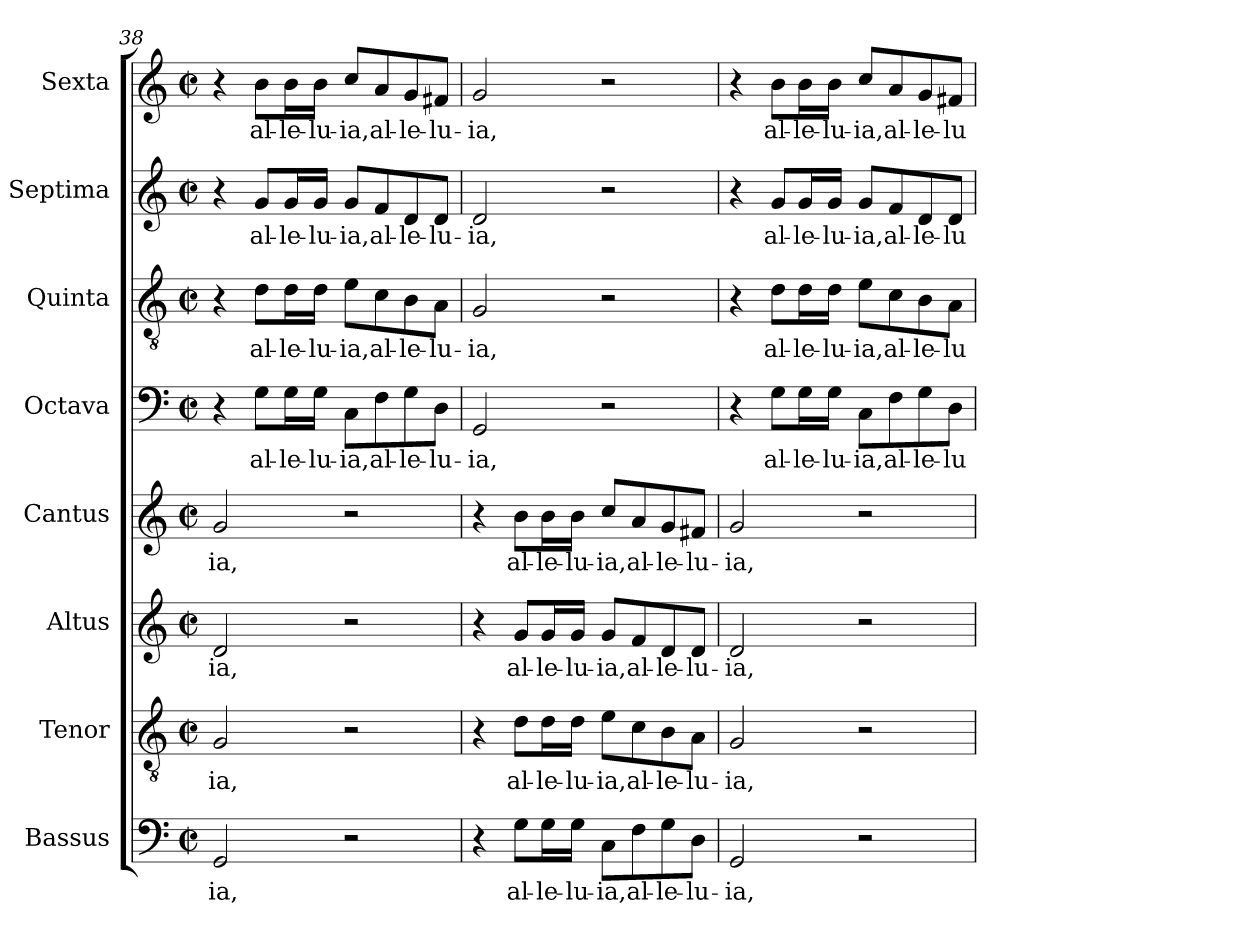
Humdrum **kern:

**kern	**text	**kern	**text	**kern	**text	**kern	**text	**kern	**text	**kern	**text	**kern	**text	**kern	**text
*part8	*part8	*part7	*part7	*part6	*part6	*part5	*part5	*part4	*part4	*part3	*part3	*part2	*part2	*part1	*part1
*staff8	*staff8	*staff7	*staff7	*staff6	*staff6	*staff5	*staff5	*staff4	*staff4	*staff3	*staff3	*staff2	*staff2	*staff1	*staff1
*I"Bassus	*	*I"Tenor	*	*I"Altus	*	*I"Cantus	*	*I"Octava	*	*I"Quinta	*	*I"Septima	*	*I"Sexta	*
*I'B.	*	*I'T.	*	*I'A.	*	*I'S.	*	*	*	*I'T.	*	*I'A.	*	*I'S.	*
!!LO:LB:g=z
*clefF4	*	*clefGv2	*	*clefG2	*	*clefG2	*	*clefF4	*	*clefGv2	*	*clefG2	*	*clefG2	*
*	*	*ITrd7c12	*	*	*	*	*	*	*	*ITrd7c12	*	*	*	*	*
*k[]	*	*k[]	*	*k[]	*	*k[]	*	*k[]	*	*k[]	*	*k[]	*	*k[]	*
*C:	*	*C:	*	*C:	*	*C:	*	*C:	*	*C:	*	*C:	*	*C:	*
*M2/2	*	*M2/2	*	*M2/2	*	*M2/2	*	*M2/2	*	*M2/2	*	*M2/2	*	*M2/2	*
*met(c|)	*	*met(c|)	*	*met(c|)	*	*met(c|)	*	*met(c|)	*	*met(c|)	*	*met(c|)	*	*met(c|)	*
=38	=38	=38	=38	=38	=38	=38	=38	=38	=38	=38	=38	=38	=38	=38	=38
!	!LO:LY:b:color=#000000	!	!	!	!	!	!	!	!	!	!	!	!	!	!
!	!	!	!LO:LY:b:color=#000000	!	!	!	!	!	!	!	!	!	!	!	!
!	!	!	!	!	!LO:LY:b:color=#000000	!	!	!	!	!	!	!	!	!	!
!	!	!	!	!	!	!	!LO:LY:b:color=#000000	!	!	!	!	!	!	!	!
2GGi/	-ia,	2GGi/	-ia,	2di/	-ia,	2gi/	-ia,	4r	.	4r	.	4r	.	4r	.
!	!	!	!	!	!	!	!	!	!LO:LY:b:color=#000000	!	!	!	!	!	!
!	!	!	!	!	!	!	!	!	!	!	!LO:LY:b:color=#000000	!	!	!	!
!	!	!	!	!	!	!	!	!	!	!	!	!	!LO:LY:b:color=#000000	!	!
!	!	!	!	!	!	!	!	!	!	!	!	!	!	!	!LO:LY:b:color=#000000
.	.	.	.	.	.	.	.	8Gi\L	al-	8Di\L	al-	8gi/L	al-	8bi\L	al-
!	!	!	!	!	!	!	!	!	!LO:LY:b:color=#000000	!	!	!	!	!	!
!	!	!	!	!	!	!	!	!	!	!	!LO:LY:b:color=#000000	!	!	!	!
!	!	!	!	!	!	!	!	!	!	!	!	!	!LO:LY:b:color=#000000	!	!
!	!	!	!	!	!	!	!	!	!	!	!	!	!	!	!LO:LY:b:color=#000000
.	.	.	.	.	.	.	.	16Gi\L	-le-	16Di\L	-le-	16gi/L	-le-	16bi\L	-le-
!	!	!	!	!	!	!	!	!	!LO:LY:b:color=#000000	!	!	!	!	!	!
!	!	!	!	!	!	!	!	!	!	!	!LO:LY:b:color=#000000	!	!	!	!
!	!	!	!	!	!	!	!	!	!	!	!	!	!LO:LY:b:color=#000000	!	!
!	!	!	!	!	!	!	!	!	!	!	!	!	!	!	!LO:LY:b:color=#000000
.	.	.	.	.	.	.	.	16Gi\JJ	-lu-	16Di\JJ	-lu-	16gi/JJ	-lu-	16bi\JJ	-lu-
!	!	!	!	!	!	!	!	!	!LO:LY:b:color=#000000	!	!	!	!	!	!
!	!	!	!	!	!	!	!	!	!	!	!LO:LY:b:color=#000000	!	!	!	!
!	!	!	!	!	!	!	!	!	!	!	!	!	!LO:LY:b:color=#000000	!	!
!	!	!	!	!	!	!	!	!	!	!	!	!	!	!	!LO:LY:b:color=#000000
2r	.	2r	.	2r	.	2r	.	8Ci\L	-ia,	8Ei\L	-ia,	8gi/L	-ia,	8cci/L	-ia,
!	!	!	!	!	!	!	!	!	!LO:LY:b:color=#000000	!	!	!	!	!	!
!	!	!	!	!	!	!	!	!	!	!	!LO:LY:b:color=#000000	!	!	!	!
!	!	!	!	!	!	!	!	!	!	!	!	!	!LO:LY:b:color=#000000	!	!
!	!	!	!	!	!	!	!	!	!	!	!	!	!	!	!LO:LY:b:color=#000000
.	.	.	.	.	.	.	.	8Fi\	al-	8Ci\	al-	8fi/	al-	8ai/	al-
!	!	!	!	!	!	!	!	!	!LO:LY:b:color=#000000	!	!	!	!	!	!
!	!	!	!	!	!	!	!	!	!	!	!LO:LY:b:color=#000000	!	!	!	!
!	!	!	!	!	!	!	!	!	!	!	!	!	!LO:LY:b:color=#000000	!	!
!	!	!	!	!	!	!	!	!	!	!	!	!	!	!	!LO:LY:b:color=#000000
.	.	.	.	.	.	.	.	8Gi\	-le-	8BBi\	-le-	8di/	-le-	8gi/	-le-
!	!	!	!	!	!	!	!	!	!LO:LY:b:color=#000000	!	!	!	!	!	!
!	!	!	!	!	!	!	!	!	!	!	!LO:LY:b:color=#000000	!	!	!	!
!	!	!	!	!	!	!	!	!	!	!	!	!	!LO:LY:b:color=#000000	!	!
!	!	!	!	!	!	!	!	!	!	!	!	!	!	!	!LO:LY:b:color=#000000
.	.	.	.	.	.	.	.	8Di\J	-lu-	8AAi\J	-lu-	8di/J	-lu-	8f#Xi/J	-lu-
=39	=39	=39	=39	=39	=39	=39	=39	=39	=39	=39	=39	=39	=39	=39	=39
!	!	!	!	!	!	!	!	!	!LO:LY:b:color=#000000	!	!	!	!	!	!
!	!	!	!	!	!	!	!	!	!	!	!LO:LY:b:color=#000000	!	!	!	!
!	!	!	!	!	!	!	!	!	!	!	!	!	!LO:LY:b:color=#000000	!	!
!	!	!	!	!	!	!	!	!	!	!	!	!	!	!	!LO:LY:b:color=#000000
4r	.	4r	.	4r	.	4r	.	2GGi/	-ia,	2GGi/	-ia,	2di/	-ia,	2gi/	-ia,
!	!LO:LY:b:color=#000000	!	!	!	!	!	!	!	!	!	!	!	!	!	!
!	!	!	!LO:LY:b:color=#000000	!	!	!	!	!	!	!	!	!	!	!	!
!	!	!	!	!	!LO:LY:b:color=#000000	!	!	!	!	!	!	!	!	!	!
!	!	!	!	!	!	!	!LO:LY:b:color=#000000	!	!	!	!	!	!	!	!
8Gi\L	al-	8Di\L	al-	8gi/L	al-	8bi\L	al-	.	.	.	.	.	.	.	.
!	!LO:LY:b:color=#000000	!	!	!	!	!	!	!	!	!	!	!	!	!	!
!	!	!	!LO:LY:b:color=#000000	!	!	!	!	!	!	!	!	!	!	!	!
!	!	!	!	!	!LO:LY:b:color=#000000	!	!	!	!	!	!	!	!	!	!
!	!	!	!	!	!	!	!LO:LY:b:color=#000000	!	!	!	!	!	!	!	!
16Gi\L	-le-	16Di\L	-le-	16gi/L	-le-	16bi\L	-le-	.	.	.	.	.	.	.	.
!	!LO:LY:b:color=#000000	!	!	!	!	!	!	!	!	!	!	!	!	!	!
!	!	!	!LO:LY:b:color=#000000	!	!	!	!	!	!	!	!	!	!	!	!
!	!	!	!	!	!LO:LY:b:color=#000000	!	!	!	!	!	!	!	!	!	!
!	!	!	!	!	!	!	!LO:LY:b:color=#000000	!	!	!	!	!	!	!	!
16Gi\JJ	-lu-	16Di\JJ	-lu-	16gi/JJ	-lu-	16bi\JJ	-lu-	.	.	.	.	.	.	.	.
!	!LO:LY:b:color=#000000	!	!	!	!	!	!	!	!	!	!	!	!	!	!
!	!	!	!LO:LY:b:color=#000000	!	!	!	!	!	!	!	!	!	!	!	!
!	!	!	!	!	!LO:LY:b:color=#000000	!	!	!	!	!	!	!	!	!	!
!	!	!	!	!	!	!	!LO:LY:b:color=#000000	!	!	!	!	!	!	!	!
8Ci\L	-ia,	8Ei\L	-ia,	8gi/L	-ia,	8cci/L	-ia,	2r	.	2r	.	2r	.	2r	.
!	!LO:LY:b:color=#000000	!	!	!	!	!	!	!	!	!	!	!	!	!	!
!	!	!	!LO:LY:b:color=#000000	!	!	!	!	!	!	!	!	!	!	!	!
!	!	!	!	!	!LO:LY:b:color=#000000	!	!	!	!	!	!	!	!	!	!
!	!	!	!	!	!	!	!LO:LY:b:color=#000000	!	!	!	!	!	!	!	!
8Fi\	al-	8Ci\	al-	8fi/	al-	8ai/	al-	.	.	.	.	.	.	.	.
!	!LO:LY:b:color=#000000	!	!	!	!	!	!	!	!	!	!	!	!	!	!
!	!	!	!LO:LY:b:color=#000000	!	!	!	!	!	!	!	!	!	!	!	!
!	!	!	!	!	!LO:LY:b:color=#000000	!	!	!	!	!	!	!	!	!	!
!	!	!	!	!	!	!	!LO:LY:b:color=#000000	!	!	!	!	!	!	!	!
8Gi\	-le-	8BBi\	-le-	8di/	-le-	8gi/	-le-	.	.	.	.	.	.	.	.
!	!LO:LY:b:color=#000000	!	!	!	!	!	!	!	!	!	!	!	!	!	!
!	!	!	!LO:LY:b:color=#000000	!	!	!	!	!	!	!	!	!	!	!	!
!	!	!	!	!	!LO:LY:b:color=#000000	!	!	!	!	!	!	!	!	!	!
!	!	!	!	!	!	!	!LO:LY:b:color=#000000	!	!	!	!	!	!	!	!
8Di\J	-lu-	8AAi\J	-lu-	8di/J	-lu-	8f#Xi/J	-lu-	.	.	.	.	.	.	.	.
=40	=40	=40	=40	=40	=40	=40	=40	=40	=40	=40	=40	=40	=40	=40	=40
!	!LO:LY:b:color=#000000	!	!	!	!	!	!	!	!	!	!	!	!	!	!
!	!	!	!LO:LY:b:color=#000000	!	!	!	!	!	!	!	!	!	!	!	!
!	!	!	!	!	!LO:LY:b:color=#000000	!	!	!	!	!	!	!	!	!	!
!	!	!	!	!	!	!	!LO:LY:b:color=#000000	!	!	!	!	!	!	!	!
2GGi/	-ia,	2GGi/	-ia,	2di/	-ia,	2gi/	-ia,	4r	.	4r	.	4r	.	4r	.
!	!	!	!	!	!	!	!	!	!LO:LY:b:color=#000000	!	!	!	!	!	!
!	!	!	!	!	!	!	!	!	!	!	!LO:LY:b:color=#000000	!	!	!	!
!	!	!	!	!	!	!	!	!	!	!	!	!	!LO:LY:b:color=#000000	!	!
!	!	!	!	!	!	!	!	!	!	!	!	!	!	!	!LO:LY:b:color=#000000
.	.	.	.	.	.	.	.	8Gi\L	al-	8Di\L	al-	8gi/L	al-	8bi\L	al-
!	!	!	!	!	!	!	!	!	!LO:LY:b:color=#000000	!	!	!	!	!	!
!	!	!	!	!	!	!	!	!	!	!	!LO:LY:b:color=#000000	!	!	!	!
!	!	!	!	!	!	!	!	!	!	!	!	!	!LO:LY:b:color=#000000	!	!
!	!	!	!	!	!	!	!	!	!	!	!	!	!	!	!LO:LY:b:color=#000000
.	.	.	.	.	.	.	.	16Gi\L	-le-	16Di\L	-le-	16gi/L	-le-	16bi\L	-le-
!	!	!	!	!	!	!	!	!	!LO:LY:b:color=#000000	!	!	!	!	!	!
!	!	!	!	!	!	!	!	!	!	!	!LO:LY:b:color=#000000	!	!	!	!
!	!	!	!	!	!	!	!	!	!	!	!	!	!LO:LY:b:color=#000000	!	!
!	!	!	!	!	!	!	!	!	!	!	!	!	!	!	!LO:LY:b:color=#000000
.	.	.	.	.	.	.	.	16Gi\JJ	-lu-	16Di\JJ	-lu-	16gi/JJ	-lu-	16bi\JJ	-lu-
!	!	!	!	!	!	!	!	!	!LO:LY:b:color=#000000	!	!	!	!	!	!
!	!	!	!	!	!	!	!	!	!	!	!LO:LY:b:color=#000000	!	!	!	!
!	!	!	!	!	!	!	!	!	!	!	!	!	!LO:LY:b:color=#000000	!	!
!	!	!	!	!	!	!	!	!	!	!	!	!	!	!	!LO:LY:b:color=#000000
2r	.	2r	.	2r	.	2r	.	8Ci\L	-ia,	8Ei\L	-ia,	8gi/L	-ia,	8cci/L	-ia,
!	!	!	!	!	!	!	!	!	!LO:LY:b:color=#000000	!	!	!	!	!	!
!	!	!	!	!	!	!	!	!	!	!	!LO:LY:b:color=#000000	!	!	!	!
!	!	!	!	!	!	!	!	!	!	!	!	!	!LO:LY:b:color=#000000	!	!
!	!	!	!	!	!	!	!	!	!	!	!	!	!	!	!LO:LY:b:color=#000000
.	.	.	.	.	.	.	.	8Fi\	al-	8Ci\	al-	8fi/	al-	8ai/	al-
!	!	!	!	!	!	!	!	!	!LO:LY:b:color=#000000	!	!	!	!	!	!
!	!	!	!	!	!	!	!	!	!	!	!LO:LY:b:color=#000000	!	!	!	!
!	!	!	!	!	!	!	!	!	!	!	!	!	!LO:LY:b:color=#000000	!	!
!	!	!	!	!	!	!	!	!	!	!	!	!	!	!	!LO:LY:b:color=#000000
.	.	.	.	.	.	.	.	8Gi\	-le-	8BBi\	-le-	8di/	-le-	8gi/	-le-
!	!	!	!	!	!	!	!	!	!LO:LY:b:color=#000000	!	!	!	!	!	!
!	!	!	!	!	!	!	!	!	!	!	!LO:LY:b:color=#000000	!	!	!	!
!	!	!	!	!	!	!	!	!	!	!	!	!	!LO:LY:b:color=#000000	!	!
!	!	!	!	!	!	!	!	!	!	!	!	!	!	!	!LO:LY:b:color=#000000
.	.	.	.	.	.	.	.	8Di\J	-lu-	8AAi\J	-lu-	8di/J	-lu-	8f#Xi/J	-lu-
=	=	=	=	=	=	=	=	=	=	=	=	=	=	=	=
*-	*-	*-	*-	*-	*-	*-	*-	*-	*-	*-	*-	*-	*-	*-	*-
